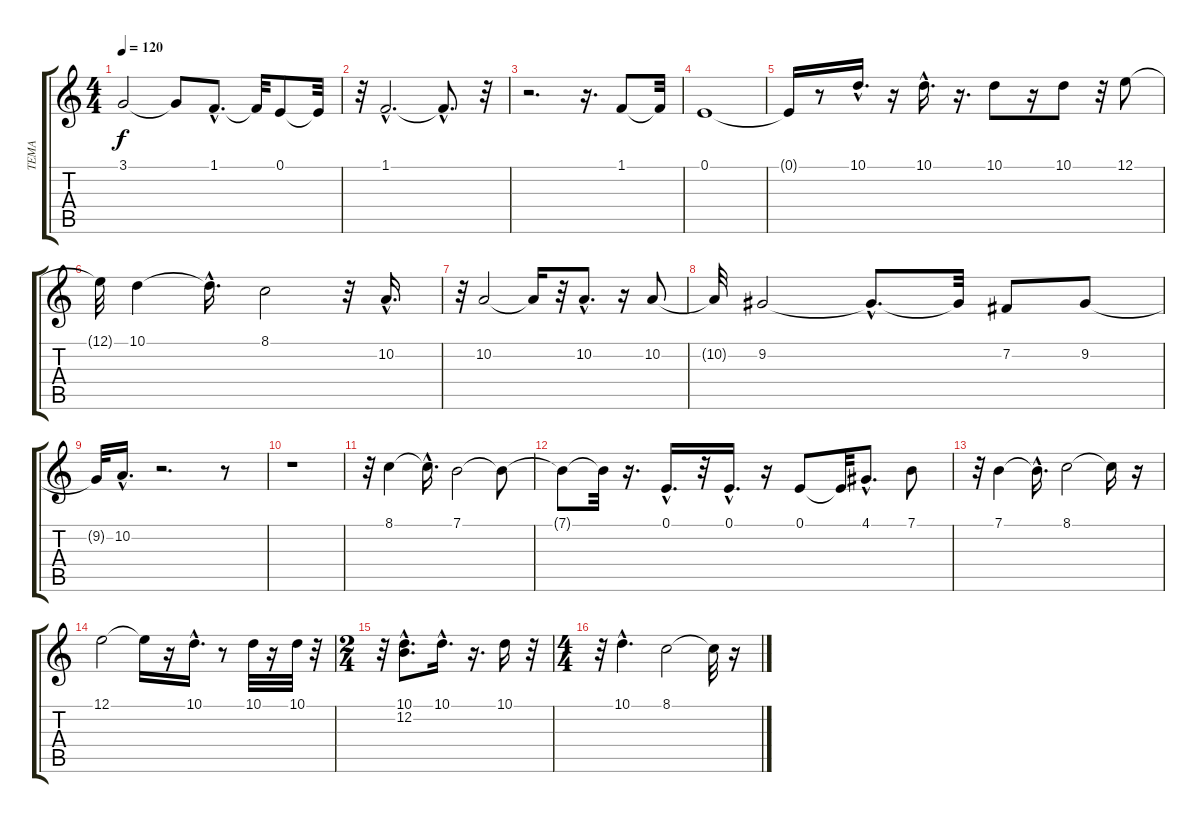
\track ("ТЕМА" "ТЕМА") {instrument voiceoohs}
\staff {score tabs}
\tuning (E4 B3 G3 D3 A2 E2) {hide}
\ts (4 4)
\tempo 120
\clef g2
\ks c
3.1.2{dy f} 3.1{t}.8 1.1{hac}.8{d} 1.1{t}.32 0.1.8 0.1{t}.32 |
r.32 1.1{hac}.2{d} 1.1{hac t}.8{d} r.32 |
r.2{d} r.16{d} 1.1.8 1.1{t}.32 |
0.1.1 |
0.1{t}.16 r.8 10.1{hac}.16{d} r.16 10.1{hac}.16{d} r.16{d} 10.1.8 r.16 10.1.8 r.32 12.1.8 |
12.1{t}.32 10.1.4 10.1{hac t}.16{d} 8.1.2 r.32 10.2{hac}.16{d} |
r.32 10.2.2 10.2{t}.16 r.32 10.2{hac}.8{d} r.16 10.2.8 |
10.2{t}.32 9.2.2 9.2{hac t}.8{d} 9.2{t}.32 7.2.8 9.2.8 |
9.2{t}.32 10.2{hac}.16{d} r.2{d} r.8 |
r.1 |
r.32 8.1.4 8.1{hac t}.16{d} 7.1.2 7.1{t}.8 |
7.1{t}.8 7.1{t}.32 r.16{d} 0.1{hac}.16{d} r.32 0.1{hac}.16{d} r.16 0.1.8 0.1{t}.32 4.1{hac}.8{d} 7.1.8 |
r.32 7.1.4 7.1{hac t}.16{d} 8.1.2 8.1{t}.16 r.16 |
12.1.2 12.1{t}.16 r.16 10.1{hac}.16{d} r.8 10.1.32 r.16 10.1.32 r.32 |
\ts (2 4)
r.32 (10.1 12.2{hac}).8{d} 10.1{hac}.16{d} r.16{d} 10.1.16 r.32 |
\ts (4 4)
r.32 10.1{hac}.4{d} 8.1.2 8.1{t}.32 r.16
